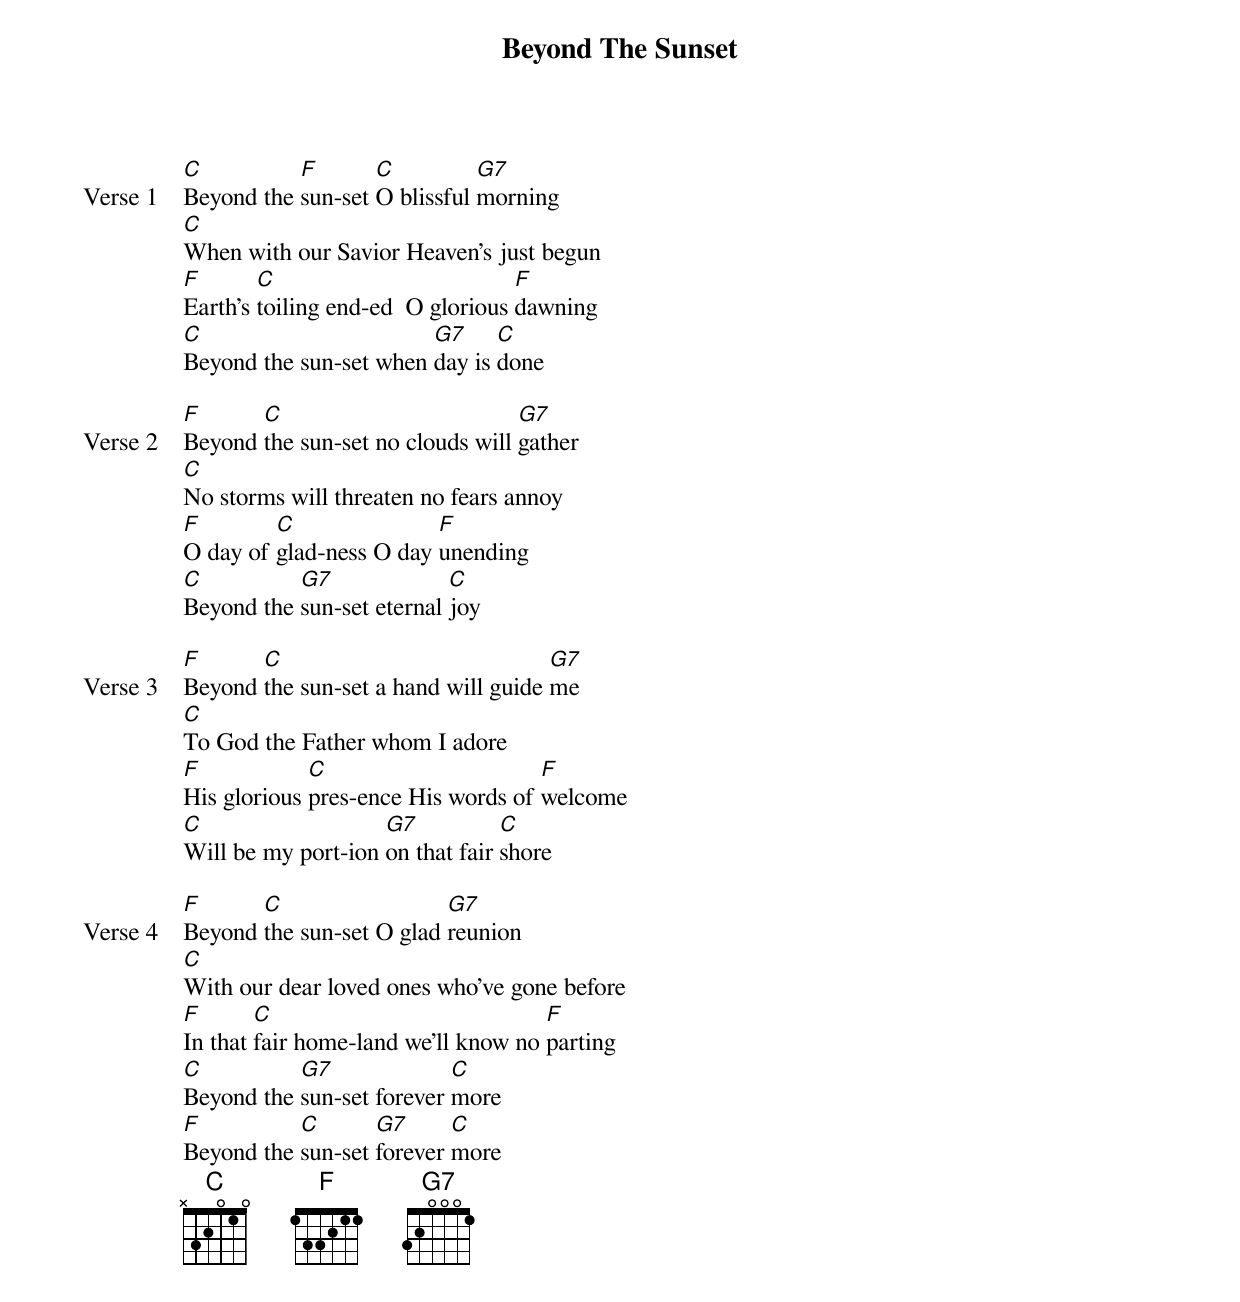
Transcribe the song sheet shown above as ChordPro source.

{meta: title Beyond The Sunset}
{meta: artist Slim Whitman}
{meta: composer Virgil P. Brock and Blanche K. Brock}
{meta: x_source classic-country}
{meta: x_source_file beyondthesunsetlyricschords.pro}
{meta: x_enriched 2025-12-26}

{start_of_verse: Verse 1}
[C]Beyond the [F]sun-set [C]O blissful [G7]morning
[C]When with our Savior Heaven's just begun
[F]Earth's [C]toiling end-ed  O glorious [F]dawning
[C]Beyond the sun-set when [G7]day is [C]done
{end_of_verse}

{start_of_verse: Verse 2}
[F]Beyond [C]the sun-set no clouds will [G7]gather
[C]No storms will threaten no fears annoy
[F]O day of [C]glad-ness O day [F]unending
[C]Beyond the [G7]sun-set eternal [C]joy
{end_of_verse}

{start_of_verse: Verse 3}
[F]Beyond [C]the sun-set a hand will guide [G7]me
[C]To God the Father whom I adore
[F]His glorious [C]pres-ence His words of [F]welcome
[C]Will be my port-ion [G7]on that fair [C]shore
{end_of_verse}

{start_of_verse: Verse 4}
[F]Beyond [C]the sun-set O glad [G7]reunion
[C]With our dear loved ones who've gone before
[F]In that [C]fair home-land we'll know no [F]parting
[C]Beyond the [G7]sun-set forever [C]more
[F]Beyond the [C]sun-set [G7]forever [C]more
{end_of_verse}
